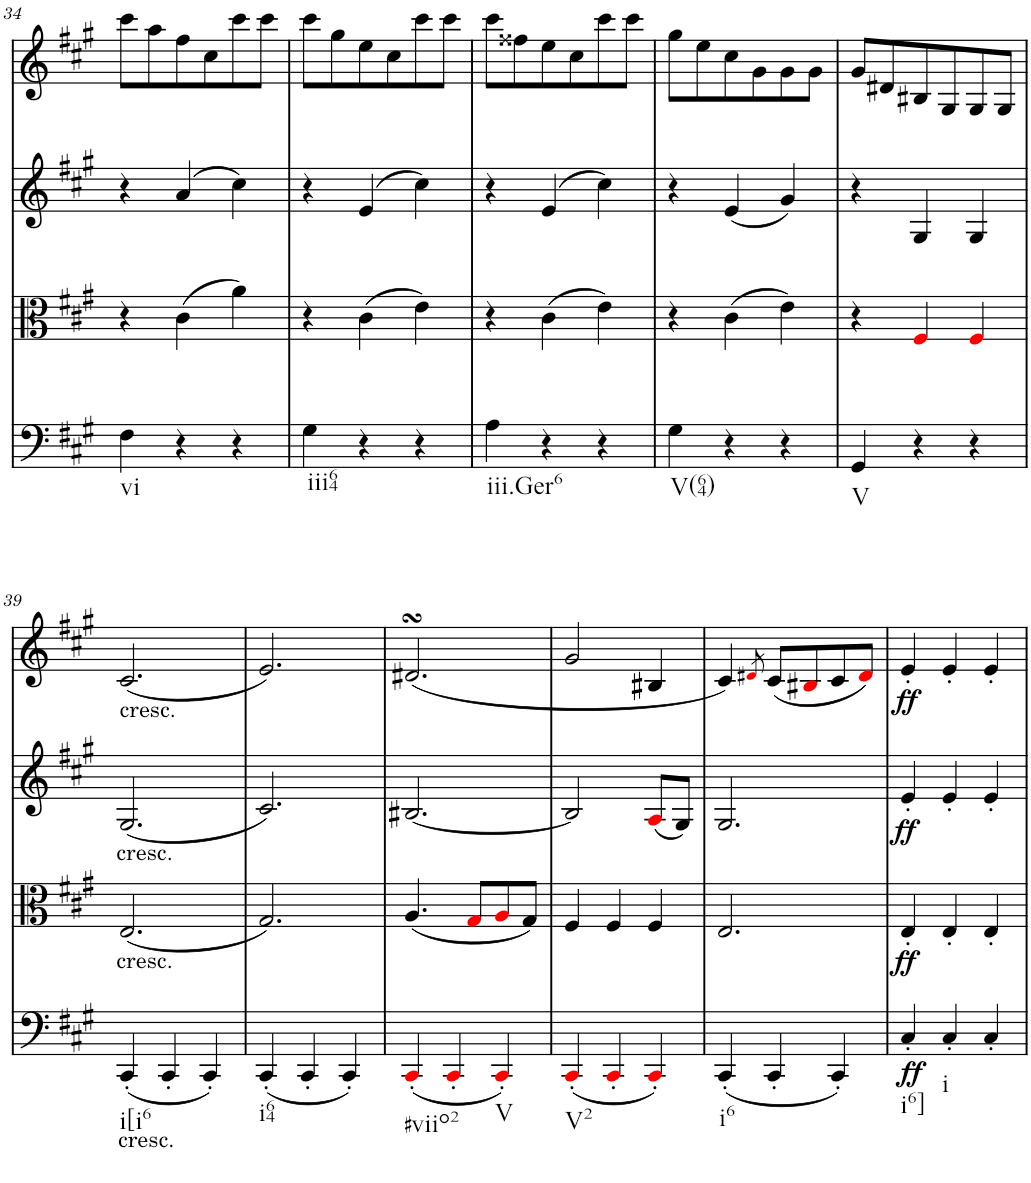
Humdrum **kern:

**kern	**dynam	**kern	**dynam	**kern	**dynam	**kern	**dynam
*part4	*part4	*part3	*part3	*part2	*part2	*part1	*part1
*staff4	*staff4	*staff3	*staff3	*staff2	*staff2	*staff1	*staff1
*I"Violoncello	*	*I"Viola	*	*I"Violin 2	*	*I"Violin 1	*
*I'Vc	*	*I'Vla	*	*I'Vln	*	*I'Vln	*
!!LO:PB:g=z
*clefF4	*	*clefC3	*	*clefG2	*	*clefG2	*
*k[f#c#g#]	*	*k[f#c#g#]	*	*k[f#c#g#]	*	*k[f#c#g#]	*
*M3/4	*	*M3/4	*	*M3/4	*	*M3/4	*
=34	=34	=34	=34	=34	=34	=34	=34
!LO:TX:b:t=vi	!	!	!	!	!	!	!
4F#\	.	4r	.	4r	.	8ccc#\L	.
.	.	.	.	.	.	8aa\	.
4r	.	(4c#\	.	(4a/	.	8ff#\	.
.	.	.	.	.	.	8cc#\	.
4r	.	4a\)	.	4cc#\)	.	8ccc#\	.
.	.	.	.	.	.	8ccc#\J	.
=35	=35	=35	=35	=35	=35	=35	=35
!LO:TX:b:t=iii64	!	!	!	!	!	!	!
4G#\	.	4r	.	4r	.	8ccc#\L	.
.	.	.	.	.	.	8gg#\	.
4r	.	(4c#\	.	(4e/	.	8ee\	.
.	.	.	.	.	.	8cc#\	.
4r	.	4e\)	.	4cc#\)	.	8ccc#\	.
.	.	.	.	.	.	8ccc#\J	.
=36	=36	=36	=36	=36	=36	=36	=36
!LO:TX:b:t=iii.Ger6	!	!	!	!	!	!	!
4A\	.	4r	.	4r	.	8ccc#\L	.
.	.	.	.	.	.	8ff##X\	.
4r	.	(4c#\	.	(4e/	.	8ee\	.
.	.	.	.	.	.	8cc#\	.
4r	.	4e\)	.	4cc#\)	.	8ccc#\	.
.	.	.	.	.	.	8ccc#\J	.
=37	=37	=37	=37	=37	=37	=37	=37
!LO:TX:b:t=V(64)	!	!	!	!	!	!	!
4G#\	.	4r	.	4r	.	8gg#\L	.
.	.	.	.	.	.	8ee\	.
4r	.	(4c#\	.	(4e/	.	8cc#\	.
.	.	.	.	.	.	8g#\	.
4r	.	4e\)	.	4g#/)	.	8g#\	.
.	.	.	.	.	.	8g#\J	.
=38	=38	=38	=38	=38	=38	=38	=38
!LO:TX:b:t=V	!	!	!	!	!	!	!
4GG#/	.	4r	.	4r	.	8g#/L	.
.	.	.	.	.	.	8d#X/	.
4r	.	4F#i/	.	4G#/	.	8B#X/	.
.	.	.	.	.	.	8G#/	.
4r	.	4F#i/	.	4G#/	.	8G#/	.
.	.	.	.	.	.	8G#/J	.
!!LO:LB:g=z
=39	=39	=39	=39	=39	=39	=39	=39
!	!	!	!	!	!	!LO:TX:b:t=cresc.	!
!	!	!	!	!LO:TX:b:t=cresc.	!	!	!
!	!	!LO:TX:b:t=cresc.	!	!	!	!	!
!LO:TX:b:t=cresc.	!	!	!	!	!	!	!
!LO:TX:b:t=i[i6	!	!	!	!	!	!	!
(4CC#'/	.	(2.E/	.	(2.G#/	.	(2.c#/	.
4CC#'/	.	.	.	.	.	.	.
4CC#'/)	.	.	.	.	.	.	.
=40	=40	=40	=40	=40	=40	=40	=40
!LO:TX:b:t=i64	!	!	!	!	!	!	!
(4CC#'/	.	2.G#/)	.	2.c#/)	.	2.e/)	.
4CC#'/	.	.	.	.	.	.	.
4CC#'/)	.	.	.	.	.	.	.
=41	=41	=41	=41	=41	=41	=41	=41
!LO:TX:b:t=#viio2	!	!	!	!	!	!	!
(4CC#'i/	.	(4.A/	.	[2.B#X/	.	(<2.d#XsSsS/	.
4CC#'i/	.	.	.	.	.	.	.
.	.	8G#i/L	.	.	.	.	.
!LO:TX:b:t=V	!	!	!	!	!	!	!
4CC#'i/)	.	8Ai/	.	.	.	.	.
.	.	8G#/J)	.	.	.	.	.
=42	=42	=42	=42	=42	=42	=42	=42
!LO:TX:b:t=V2	!	!	!	!	!	!	!
(4CC#'i/	.	4F#/	.	2B#/]	.	2g#/	.
4CC#'i/	.	4F#/	.	.	.	.	.
4CC#'i/)	.	4F#/	.	(8Ai/L	.	4B#X/	.
.	.	.	.	8G#/J)	.	.	.
=43	=43	=43	=43	=43	=43	=43	=43
!LO:TX:b:t=i6	!	!	!	!	!	!	!
(4CC#'/	.	2.E/	.	2.G#/	.	4c#/)	.
.	.	.	.	.	.	8qd#Xi/	.
4CC#'/	.	.	.	.	.	(8c#/L	.
.	.	.	.	.	.	8B#Xi/	.
4CC#'/)	.	.	.	.	.	8c#/	.
.	.	.	.	.	.	8d#i/J)	.
=44	=44	=44	=44	=44	=44	=44	=44
!LO:TX:b:t=i6]	!	!	!	!	!	!	!
!	!LO:DY:b	!	!LO:DY:b	!	!LO:DY:b	!	!LO:DY:b
4C#'/	ff	4E'/	ff	4e'/	ff	4e'/	ff
!LO:TX:b:t=i	!	!	!	!	!	!	!
4C#'/	.	4E'/	.	4e'/	.	4e'/	.
4C#'/	.	4E'/	.	4e'/	.	4e'/	.
=	=	=	=	=	=	=	=
*-	*-	*-	*-	*-	*-	*-	*-
